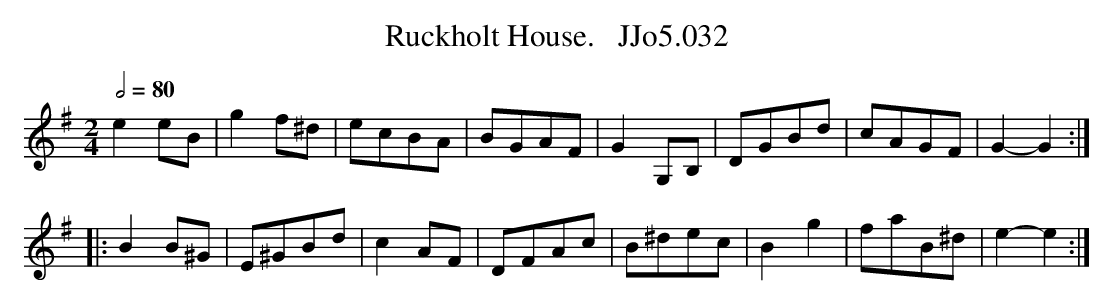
X:1
T:Ruckholt House.   JJo5.032
M:2/4
L:1/8
Q:1/2=80
K:Em
e2eB|g2f^d|ecBA|BGAF|G2 G,B,|DGBd|cAGF|G2-G2 :|
|:B2 B^G|E^GBd|c2AF|DFAc|B^dec|B2g2|faB^d|e2-e2 :|
